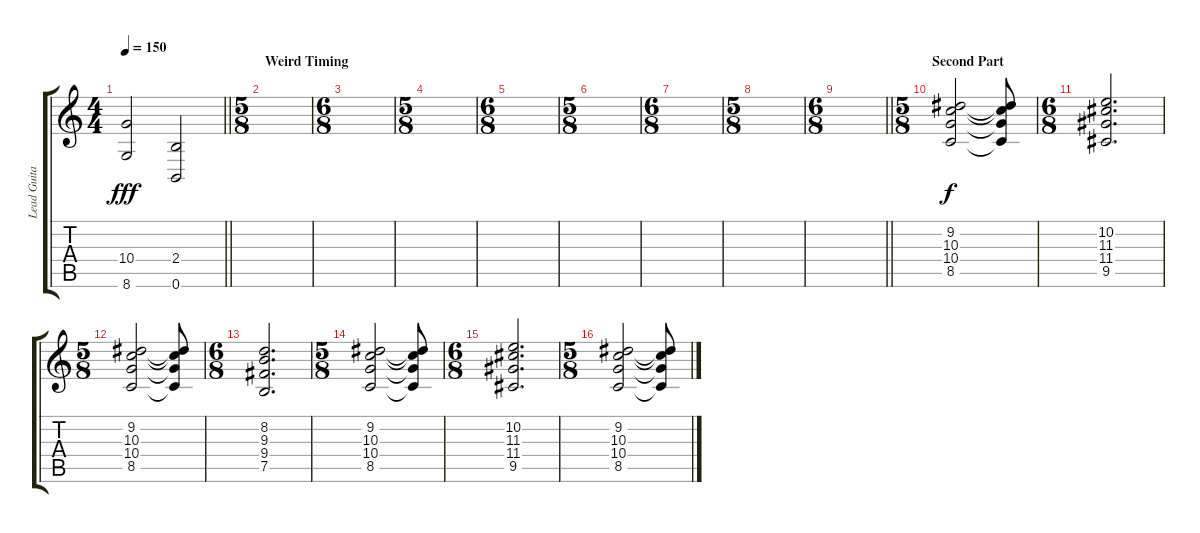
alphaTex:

\track ("Lead Guitars" "Lead Guita") {instrument distortionguitar}
\staff {score tabs}
\tuning (B3 Gb3 D3 A2 E2 B1) {hide}
\ts (4 4)
\tempo 150
\clef g2
\barLineRight lightlight
\ks c
(10.4 8.6).2{dy fff} (2.4 0.6).2 |
\ts (5 8)
\section ("" "Weird Timing")
|
\ts (6 8)
|
\ts (5 8)
|
\ts (6 8)
|
\ts (5 8)
|
\ts (6 8)
|
\ts (5 8)
|
\ts (6 8)
\barLineRight lightlight
|
\ts (5 8)
\section ("" "Second Part")
(9.2 10.3 10.4 8.5).2{dy f} (9.2{t} 10.3{t} 10.4{t} 8.5{t}).8 |
\ts (6 8)
(10.2 11.3 11.4 9.5).2{d} |
\ts (5 8)
(9.2 10.3 10.4 8.5).2 (9.2{t} 10.3{t} 10.4{t} 8.5{t}).8 |
\ts (6 8)
(8.2 9.3 9.4 7.5).2{d} |
\ts (5 8)
(9.2 10.3 10.4 8.5).2 (9.2{t} 10.3{t} 10.4{t} 8.5{t}).8 |
\ts (6 8)
(10.2 11.3 11.4 9.5).2{d} |
\ts (5 8)
(9.2 10.3 10.4 8.5).2 (9.2{t} 10.3{t} 10.4{t} 8.5{t}).8
